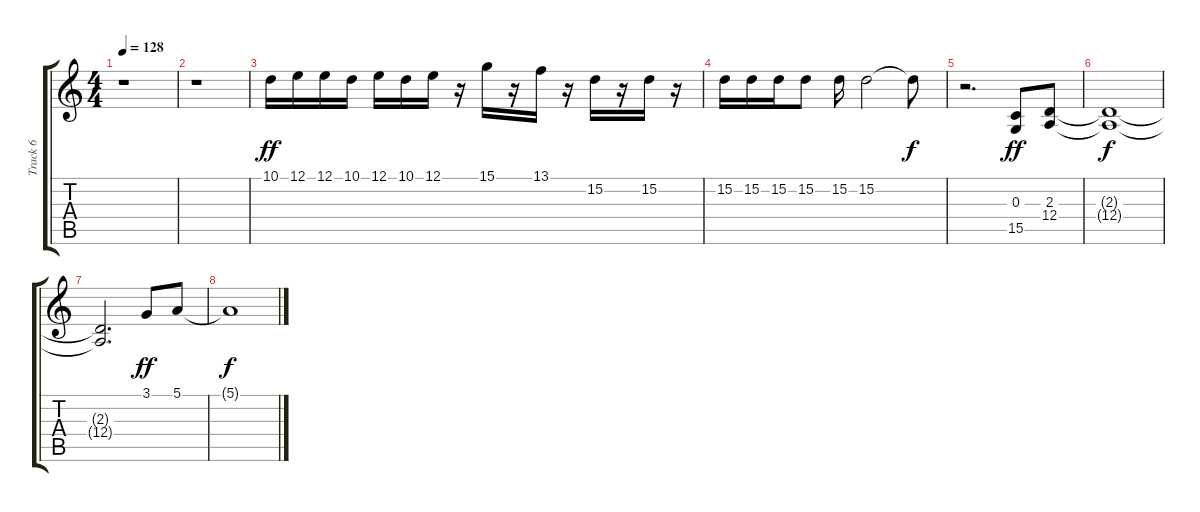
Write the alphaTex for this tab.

\track ("Track 6" "Track 6") {instrument brasssection}
\staff {score tabs}
\tuning (E4 B3 G3 D3 A2 E2) {hide}
\ts (4 4)
\tempo 128
\clef g2
\ks c
r.1{dy f} |
r.1 |
10.1.16{dy ff} 12.1.16 12.1.16 10.1.16 12.1.16 10.1.16 12.1.16 r.16 15.1.16 r.16 13.1.16 r.16 15.2.16 r.16 15.2.16 r.16 |
15.2.16 15.2.16 15.2.16 15.2.8 15.2.16 15.2.2 15.2{t}.8{dy f} |
r.2{d} (0.3 15.5).8{dy ff} (2.3 12.4).8 |
(2.3{t} 12.4{t}).1{dy f} |
(2.3{t} 12.4{t}).2{d} 3.1.8{dy ff} 5.1.8 |
5.1{t}.1{dy f}
